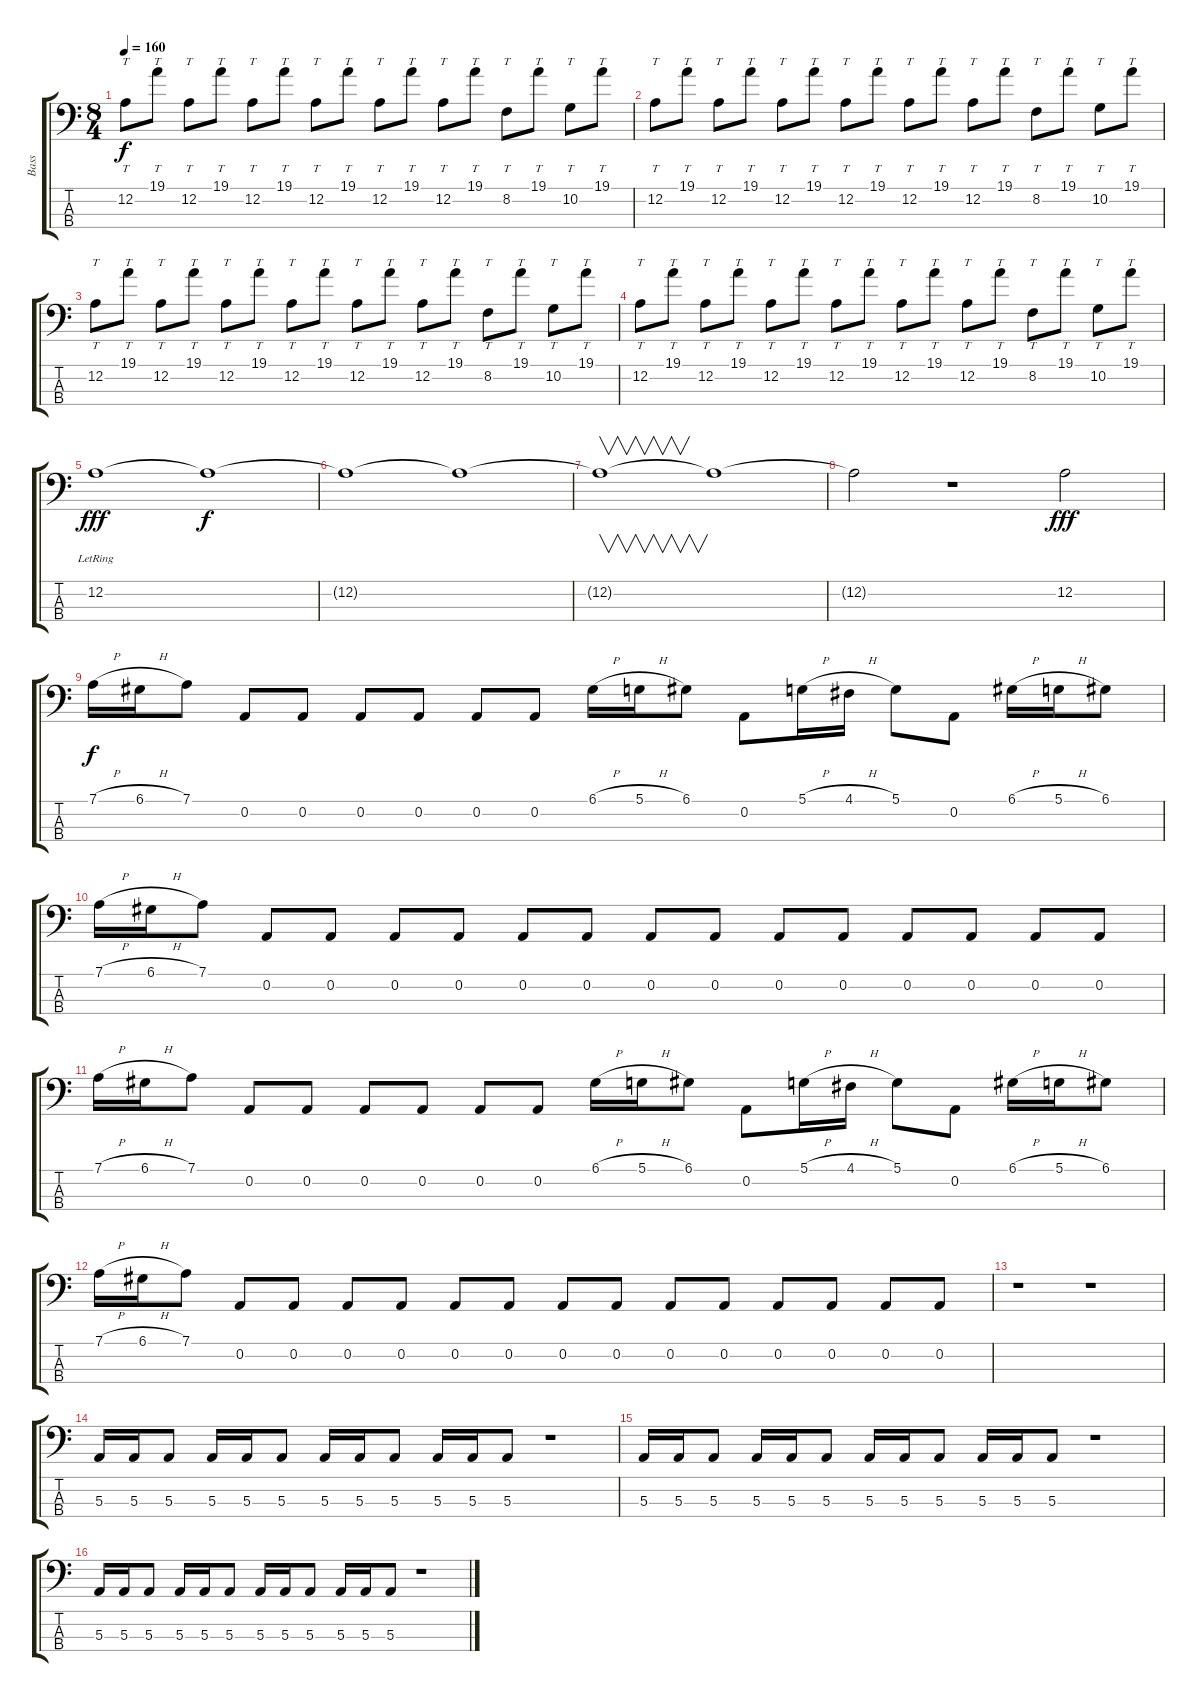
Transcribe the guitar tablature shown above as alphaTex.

\track ("Bass" "Bass") {instrument electricbasspick}
\staff {score tabs}
\tuning (D2 A1 E1 Bb0) {hide}
\ts (8 4)
\tempo 160
\clef f4
\ks c
12.2.8{tt dy f} 19.1.8{tt} 12.2.8{tt} 19.1.8{tt} 12.2.8{tt} 19.1.8{tt} 12.2.8{tt} 19.1.8{tt} 12.2.8{tt} 19.1.8{tt} 12.2.8{tt} 19.1.8{tt} 8.2.8{tt} 19.1.8{tt} 10.2.8{tt} 19.1.8{tt} |
12.2.8{tt} 19.1.8{tt} 12.2.8{tt} 19.1.8{tt} 12.2.8{tt} 19.1.8{tt} 12.2.8{tt} 19.1.8{tt} 12.2.8{tt} 19.1.8{tt} 12.2.8{tt} 19.1.8{tt} 8.2.8{tt} 19.1.8{tt} 10.2.8{tt} 19.1.8{tt} |
12.2.8{tt} 19.1.8{tt} 12.2.8{tt} 19.1.8{tt} 12.2.8{tt} 19.1.8{tt} 12.2.8{tt} 19.1.8{tt} 12.2.8{tt} 19.1.8{tt} 12.2.8{tt} 19.1.8{tt} 8.2.8{tt} 19.1.8{tt} 10.2.8{tt} 19.1.8{tt} |
12.2.8{tt} 19.1.8{tt} 12.2.8{tt} 19.1.8{tt} 12.2.8{tt} 19.1.8{tt} 12.2.8{tt} 19.1.8{tt} 12.2.8{tt} 19.1.8{tt} 12.2.8{tt} 19.1.8{tt} 8.2.8{tt} 19.1.8{tt} 10.2.8{tt} 19.1.8{tt} |
12.2{lr}.1{dy fff} 12.2{t}.1{dy f} |
12.2{t}.1 12.2{t}.1 |
12.2{t}.1{v} 12.2{t}.1 |
12.2{t}.2 r.1 12.2.2{dy fff} |
7.1{h}.16{dy f} 6.1{h}.16 7.1.8 0.2.8 0.2.8 0.2.8 0.2.8 0.2.8 0.2.8 6.1{h}.16 5.1{h}.16 6.1.8 0.2.8 5.1{h}.16 4.1{h}.16 5.1.8 0.2.8 6.1{h}.16 5.1{h}.16 6.1.8 |
7.1{h}.16 6.1{h}.16 7.1.8 0.2.8 0.2.8 0.2.8 0.2.8 0.2.8 0.2.8 0.2.8 0.2.8 0.2.8 0.2.8 0.2.8 0.2.8 0.2.8 0.2.8 |
7.1{h}.16 6.1{h}.16 7.1.8 0.2.8 0.2.8 0.2.8 0.2.8 0.2.8 0.2.8 6.1{h}.16 5.1{h}.16 6.1.8 0.2.8 5.1{h}.16 4.1{h}.16 5.1.8 0.2.8 6.1{h}.16 5.1{h}.16 6.1.8 |
7.1{h}.16 6.1{h}.16 7.1.8 0.2.8 0.2.8 0.2.8 0.2.8 0.2.8 0.2.8 0.2.8 0.2.8 0.2.8 0.2.8 0.2.8 0.2.8 0.2.8 0.2.8 |
r.1 r.1 |
5.3.16 5.3.16 5.3.8 5.3.16 5.3.16 5.3.8 5.3.16 5.3.16 5.3.8 5.3.16 5.3.16 5.3.8 r.1 |
5.3.16 5.3.16 5.3.8 5.3.16 5.3.16 5.3.8 5.3.16 5.3.16 5.3.8 5.3.16 5.3.16 5.3.8 r.1 |
5.3.16 5.3.16 5.3.8 5.3.16 5.3.16 5.3.8 5.3.16 5.3.16 5.3.8 5.3.16 5.3.16 5.3.8 r.1
